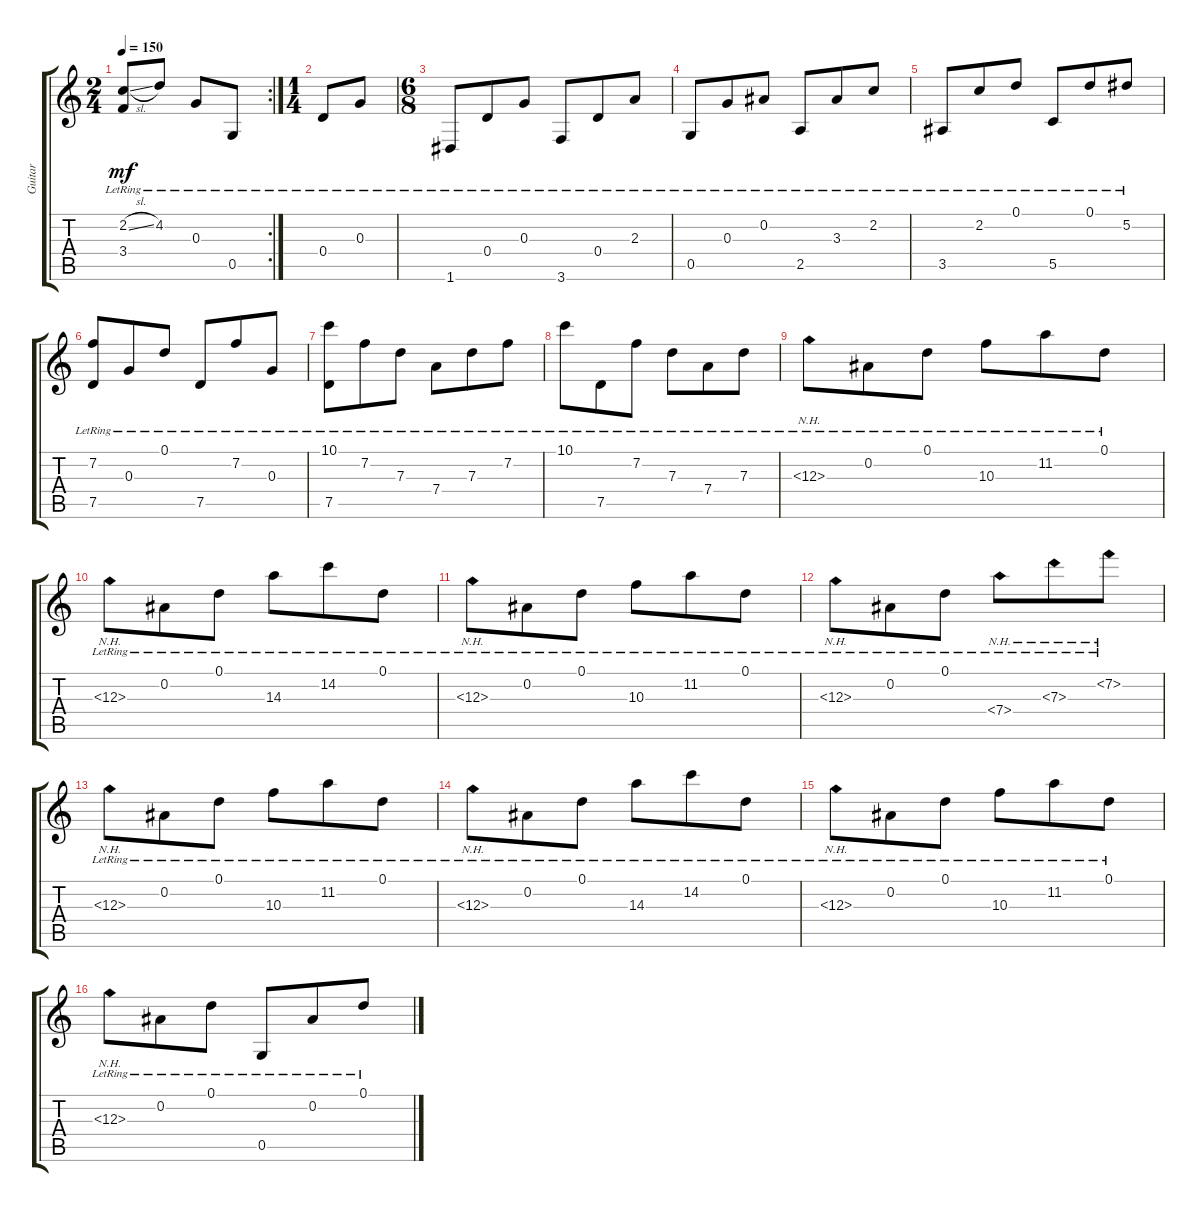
\track ("Guitar" "Guitar") {instrument electricguitarclean}
\staff {score tabs}
\tuning (D4 Bb3 G3 D3 G2 D2) {hide}
\rc 2
\ts (2 4)
\tempo 150
\clef g2
\ks c
(2.2{sl lr} 3.4{lr}).8{dy mf} 4.2{lr}.8 0.3{lr}.8 0.5{lr}.8 |
\ts (1 4)
0.4{lr}.8 0.3{lr}.8 |
\ts (6 8)
1.6{lr}.8 0.4{lr}.8 0.3{lr}.8 3.6{lr}.8 0.4{lr}.8 2.3{lr}.8 |
0.5{lr}.8 0.3{lr}.8 0.2{lr}.8 2.5{lr}.8 3.3{lr}.8 2.2{lr}.8 |
3.5{lr}.8 2.2{lr}.8 0.1{lr}.8 5.5{lr}.8 0.1{lr}.8 5.2{lr}.8 |
(7.2{lr} 7.5{lr}).8 0.3{lr}.8 0.1{lr}.8 7.5{lr}.8 7.2{lr}.8 0.3{lr}.8 |
(10.1{lr} 7.5{lr}).8 7.2{lr}.8 7.3{lr}.8 7.4{lr}.8 7.3{lr}.8 7.2{lr}.8 |
10.1{lr}.8 7.5{lr}.8 7.2{lr}.8 7.3{lr}.8 7.4{lr}.8 7.3{lr}.8 |
12.3{nh lr}.8 0.2{lr}.8 0.1{lr}.8 10.3{lr}.8 11.2{lr}.8 0.1{lr}.8 |
12.3{nh lr}.8 0.2{lr}.8 0.1{lr}.8 14.3{lr}.8 14.2{lr}.8 0.1{lr}.8 |
12.3{nh lr}.8 0.2{lr}.8 0.1{lr}.8 10.3{lr}.8 11.2{lr}.8 0.1{lr}.8 |
12.3{nh lr}.8 0.2{lr}.8 0.1{lr}.8 7.4{nh lr}.8 7.3{nh lr}.8 7.2{nh lr}.8 |
12.3{nh lr}.8 0.2{lr}.8 0.1{lr}.8 10.3{lr}.8 11.2{lr}.8 0.1{lr}.8 |
12.3{nh lr}.8 0.2{lr}.8 0.1{lr}.8 14.3{lr}.8 14.2{lr}.8 0.1{lr}.8 |
12.3{nh lr}.8 0.2{lr}.8 0.1{lr}.8 10.3{lr}.8 11.2{lr}.8 0.1{lr}.8 |
12.3{nh lr}.8 0.2{lr}.8 0.1{lr}.8 0.5{lr}.8 0.2{lr}.8 0.1{lr}.8
